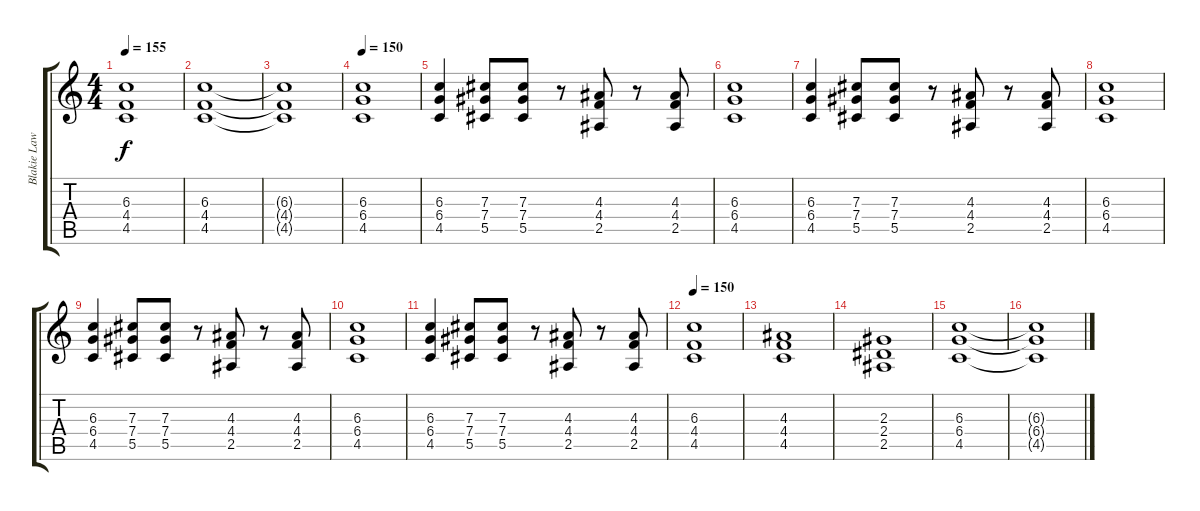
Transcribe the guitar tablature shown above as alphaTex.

\track ("Blakie Lawless" "Blakie Law") {instrument distortionguitar}
\staff {score tabs}
\tuning (Eb4 Bb3 Gb3 Db3 Ab2 Eb2) {hide}
\ts (4 4)
\tempo 155
\clef g2
\ks c
(6.3{t} 4.4{t} 4.5{t}).1{dy f} |
(6.3 4.4 4.5).1 |
(6.3{t} 4.4{t} 4.5{t}).1 |
\tempo 150
(6.3 6.4 4.5).1{volume 14} |
(6.3 6.4 4.5).4{volume 14} (7.3 7.4 5.5).8 (7.3 7.4 5.5).8 r.8 (4.3 4.4 2.5).8 r.8 (4.3 4.4 2.5).8 |
(6.3 6.4 4.5).1 |
(6.3 6.4 4.5).4 (7.3 7.4 5.5).8 (7.3 7.4 5.5).8 r.8 (4.3 4.4 2.5).8 r.8 (4.3 4.4 2.5).8 |
(6.3 6.4 4.5).1 |
(6.3 6.4 4.5).4 (7.3 7.4 5.5).8 (7.3 7.4 5.5).8 r.8 (4.3 4.4 2.5).8 r.8 (4.3 4.4 2.5).8 |
(6.3 6.4 4.5).1 |
(6.3 6.4 4.5).4 (7.3 7.4 5.5).8 (7.3 7.4 5.5).8 r.8 (4.3 4.4 2.5).8 r.8 (4.3 4.4 2.5).8 |
\tempo 150
(6.3 4.4 4.5).1 |
(4.3 4.4 4.5).1 |
(2.3 2.4 2.5).1 |
(6.3 6.4 4.5).1 |
(6.3{t} 6.4{t} 4.5{t}).1
